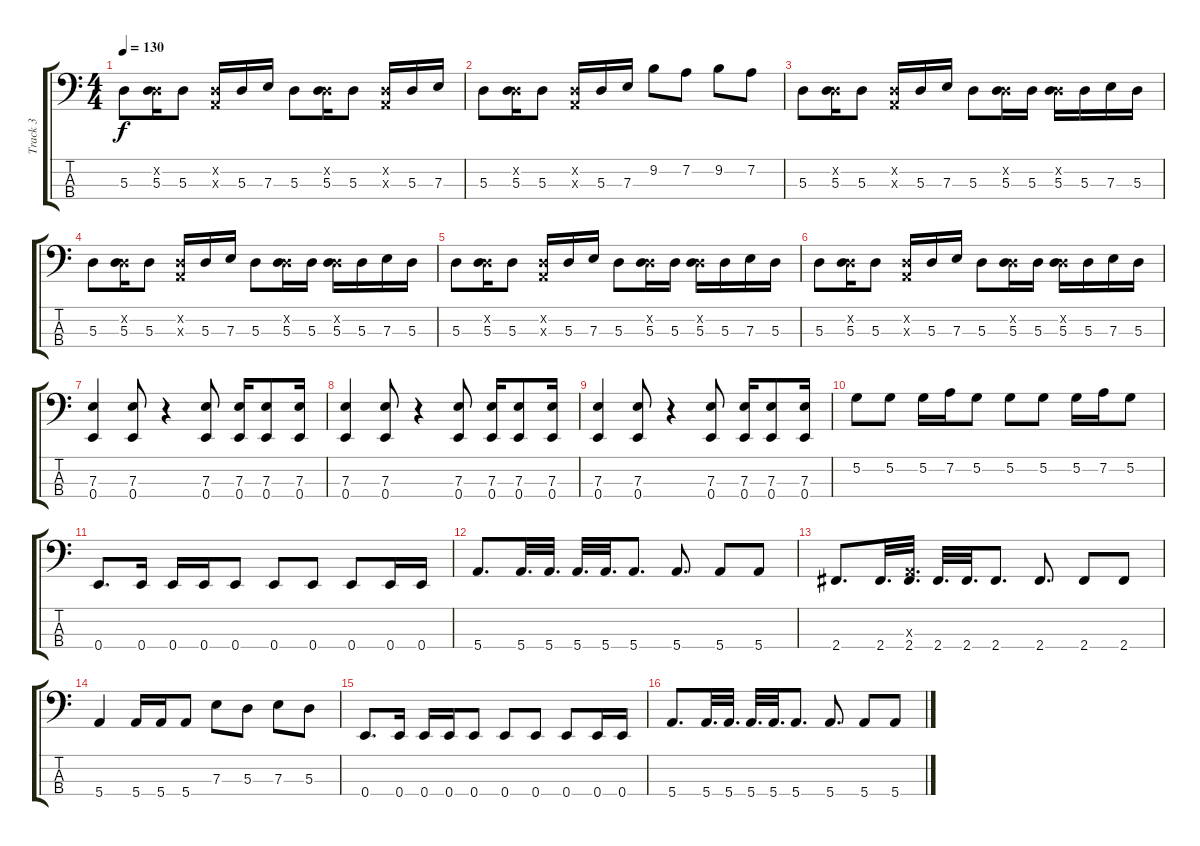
\track ("Track 3" "Track 3") {instrument electricbassfinger}
\staff {score tabs}
\tuning (G2 D2 A1 E1) {hide}
\ts (4 4)
\tempo 130
\clef f4
\ks c
5.3.8{dy f} (0.2{x} 5.3).16 5.3.8 (0.2{x} 0.3{x}).16 5.3.16 7.3.16 5.3.8 (0.2{x} 5.3).16 5.3.8 (0.2{x} 0.3{x}).16 5.3.16 7.3.16 |
5.3.8 (0.2{x} 5.3).16 5.3.8 (0.2{x} 0.3{x}).16 5.3.16 7.3.16 9.2.8 7.2.8 9.2.8 7.2.8 |
5.3.8 (0.2{x} 5.3).16 5.3.8 (0.2{x} 0.3{x}).16 5.3.16 7.3.16 5.3.8 (0.2{x} 5.3).16 5.3.16 (0.2{x} 5.3).16 5.3.16 7.3.16 5.3.16 |
5.3.8 (0.2{x} 5.3).16 5.3.8 (0.2{x} 0.3{x}).16 5.3.16 7.3.16 5.3.8 (0.2{x} 5.3).16 5.3.16 (0.2{x} 5.3).16 5.3.16 7.3.16 5.3.16 |
5.3.8 (0.2{x} 5.3).16 5.3.8 (0.2{x} 0.3{x}).16 5.3.16 7.3.16 5.3.8 (0.2{x} 5.3).16 5.3.16 (0.2{x} 5.3).16 5.3.16 7.3.16 5.3.16 |
5.3.8 (0.2{x} 5.3).16 5.3.8 (0.2{x} 0.3{x}).16 5.3.16 7.3.16 5.3.8 (0.2{x} 5.3).16 5.3.16 (0.2{x} 5.3).16 5.3.16 7.3.16 5.3.16 |
(7.3 0.4).4 (7.3 0.4).8 r.4 (7.3 0.4).8 (7.3 0.4).16 (7.3 0.4).8 (7.3 0.4).16 |
(7.3 0.4).4 (7.3 0.4).8 r.4 (7.3 0.4).8 (7.3 0.4).16 (7.3 0.4).8 (7.3 0.4).16 |
(7.3 0.4).4 (7.3 0.4).8 r.4 (7.3 0.4).8 (7.3 0.4).16 (7.3 0.4).8 (7.3 0.4).16 |
5.2.8 5.2.8 5.2.16 7.2.16 5.2.8 5.2.8 5.2.8 5.2.16 7.2.16 5.2.8 |
0.4.8{d} 0.4.16 0.4.16 0.4.16 0.4.8 0.4.8 0.4.8 0.4.8 0.4.16 0.4.16 |
5.4.8{d} 5.4.32{d} 5.4.32{d} 5.4.32{d} 5.4.32{d} 5.4.8{d} 5.4.8{d} 5.4.8 5.4.8 |
2.4.8{d} 2.4.32{d} (0.3{x} 2.4).32{d} 2.4.32{d} 2.4.32{d} 2.4.8{d} 2.4.8{d} 2.4.8 2.4.8 |
5.4.4 5.4.16 5.4.16 5.4.8 7.3.8 5.3.8 7.3.8 5.3.8 |
0.4.8{d} 0.4.16 0.4.16 0.4.16 0.4.8 0.4.8 0.4.8 0.4.8 0.4.16 0.4.16 |
5.4.8{d} 5.4.32{d} 5.4.32{d} 5.4.32{d} 5.4.32{d} 5.4.8{d} 5.4.8{d} 5.4.8 5.4.8
